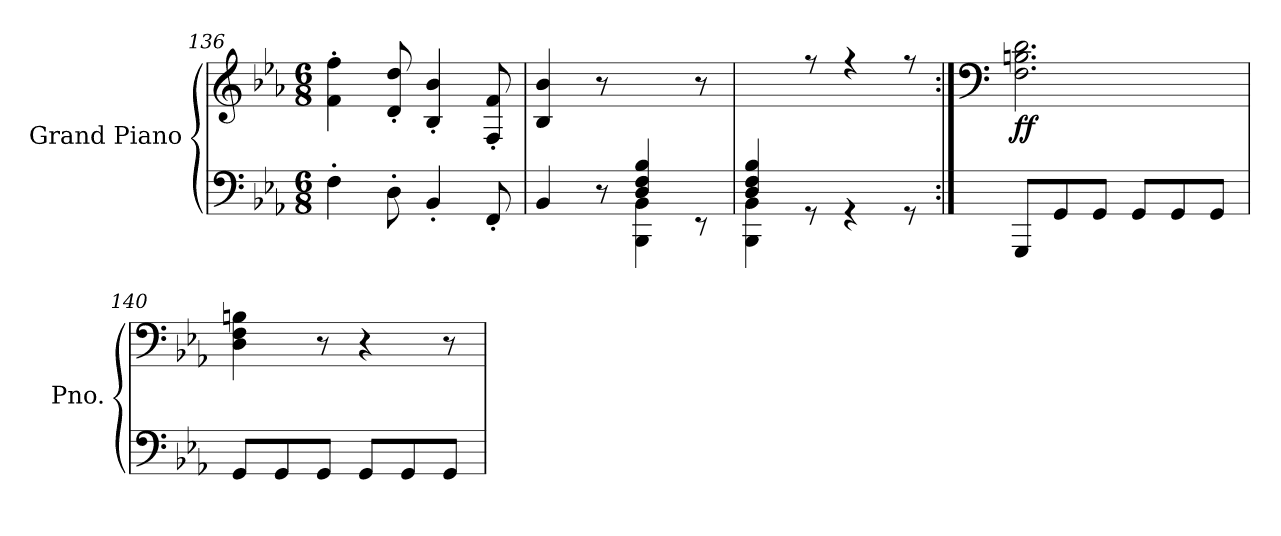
**kern	**kern	**dynam
*part1	*part1	*part1
*staff2	*staff1	*staff1/2
*I"Grand Piano	*	*
*I'Pno.	*	*
*clefF4	*clefG2	*
*k[b-e-a-]	*k[b-e-a-]	*
*M6/8	*M6/8	*
=136	=136	=136
4F'\	4f\' 4ff\'	.
8D'\	8d/' 8dd/'	.
4BB-'/	4B-/' 4b-/'	.
8FF'/	8F/' 8f/'	.
!!LO:LB:g=z
=137	=137	=137
*^	*	*
4.ryy	4BB-/	4B-/ 4b-/	.
.	8r	8r	.
4D/ 4F/ 4B-/	4BBB-\ 4BB-\	4ryy	.
8ryy	8rEE	8r	.
=138	=138	=138	=138
4D/ 4F/ 4B-/	4BBB-\ 4BB-\	4ryy	.
2ryy	8rGG	8rff	.
.	4rGG	4rff	.
.	8rGG	8rff	.
*v	*v	*	*
=139:|!	=139:|!	=139:|!
*	*clefF4	*
*^	*	*
!	!	!	!LO:DY:b
*v	*v	*	*
8GGG/L	2.F\ 2.Bn\ 2.d\	ff
8GG/	.	.
8GG/J	.	.
8GG/L	.	.
8GG/	.	.
8GG/J	.	.
=140	=140	=140
8GG/L	4D\ 4F\ 4Bn\	.
8GG/	.	.
8GG/J	8r	.
8GG/L	4r	.
8GG/	.	.
8GG/J	8r	.
=	=	=
*-	*-	*-
